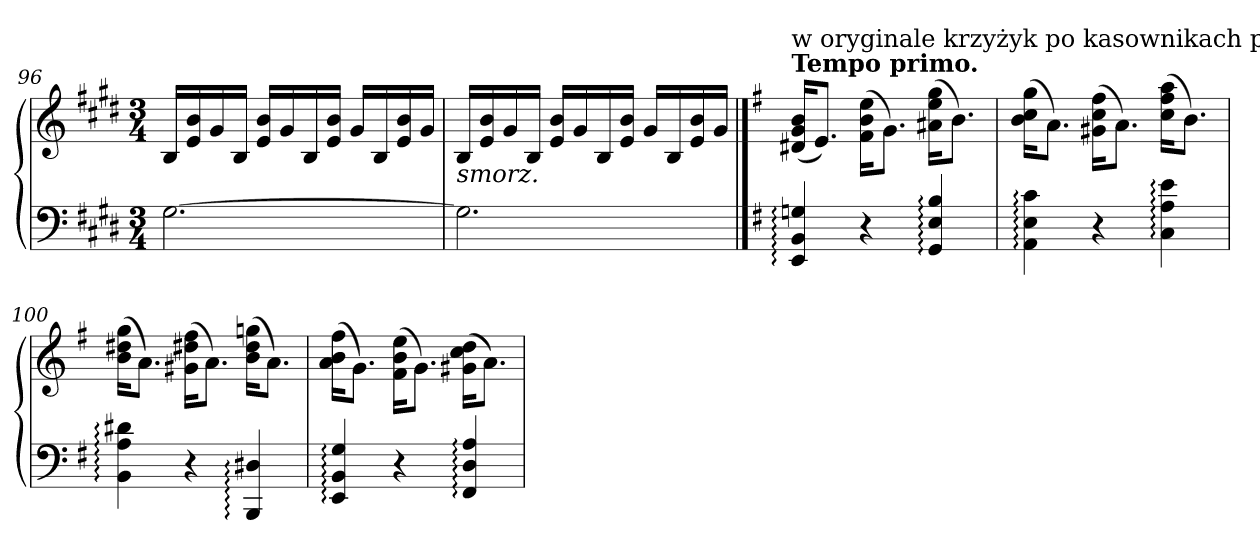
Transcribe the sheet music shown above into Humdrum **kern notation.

**kern	**kern
*part1	*part1
*staff2	*staff1
*clefF4	*clefG2
*k[f#c#g#d#]	*k[f#c#g#d#]
*M3/4	*M3/4
=96	=96
[2.G#	16BLL
.	16e 16b
.	16g#
.	16BJJ
.	16e 16bLL
.	16g#
.	16B
.	16e 16bJJ
.	16g#LL
.	16B
.	16e 16b
.	16g#JJ
=97	=97
!	!LO:TX:b:i:t=smorz.
2.G#]	16BLL
.	16e 16b
.	16g#
.	16BJJ
.	16e 16bLL
.	16g#
.	16B
.	16e 16bJJ
.	16g#LL
.	16B
.	16e 16b
.	16g#JJ
==98	==98
*k[f#]	*k[f#]
!	!LO:TX:a:B:t=Tempo primo.
!	!LO:TX:a:t=w oryginale krzyżyk po kasownikach przy zmianie tonacji
4EE: 4BB: 4Gn:	(16d#X 16g 16bKL
.	8.eJ)
4r	(16f#\ 16b\ 16ee\KL
.	8.gJ)
4GG:/ 4E:/ 4B:/	(16a#X 16ee 16ggKL
.	8.bJ)
=99	=99
4AA: 4E: 4c:	(16b 16cc 16ggKL
.	8.aJ)
4r	(16g#X 16cc 16ff#KL
.	8.aJ)
4C: 4A: 4e:	(16cc 16ff# 16aaKL
.	8.bJ)
=100	=100
4BB: 4A: 4d#X:	(16b 16dd#X 16ggKL
.	8.aJ)
4r	(16g#X 16dd#X 16ff#KL
.	8.aJ)
4BBB: 4D#X:	(16b 16dd# 16ggnKL
.	8.aJ)
=101	=101
4EE: 4BB: 4G:	(16a\ 16b\ 16ff#\KL
.	8.gJ)
4r	(16f#\ 16b\ 16ee\KL
.	8.gJ)
4FF#: 4D: 4A:	(16g#X\ 16cc\ 16dd\KL
.	8.aJ)
=	=
*-	*-
